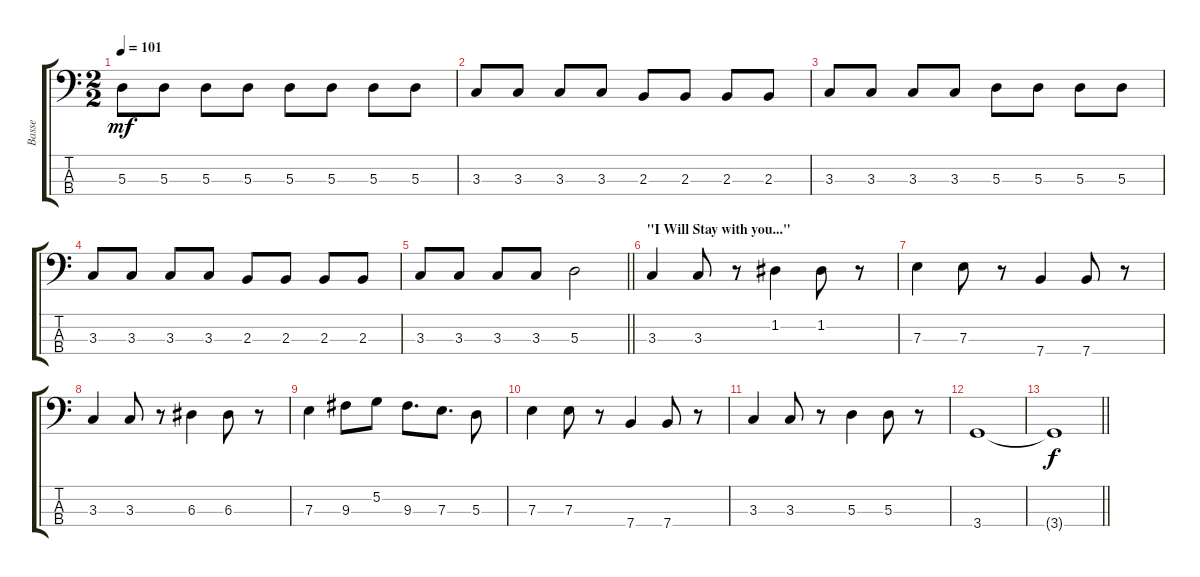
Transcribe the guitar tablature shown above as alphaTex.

\track ("Basse" "Basse") {instrument electricbassfinger}
\staff {score tabs}
\tuning (G2 D2 A1 E1) {hide}
\ts (2 2)
\tempo 101
\clef f4
\ks c
5.3.8{dy mf} 5.3.8 5.3.8 5.3.8 5.3.8 5.3.8 5.3.8 5.3.8 |
3.3.8 3.3.8 3.3.8 3.3.8 2.3.8 2.3.8 2.3.8 2.3.8 |
3.3.8 3.3.8 3.3.8 3.3.8 5.3.8 5.3.8 5.3.8 5.3.8 |
3.3.8 3.3.8 3.3.8 3.3.8 2.3.8 2.3.8 2.3.8 2.3.8 |
\barLineRight lightlight
3.3.8 3.3.8 3.3.8 3.3.8 5.3.2 |
\section ("" "\"I Will Stay with you...\"")
3.3.4 3.3.8 r.8 1.2.4 1.2.8 r.8 |
7.3.4 7.3.8 r.8 7.4.4 7.4.8 r.8 |
3.3.4 3.3.8 r.8 6.3.4 6.3.8 r.8 |
7.3.4 9.3.8 5.2.8 9.3.8{d} 7.3.8{d} 5.3.8 |
7.3.4 7.3.8 r.8 7.4.4 7.4.8 r.8 |
3.3.4 3.3.8 r.8 5.3.4 5.3.8 r.8 |
3.4.1 |
\barLineRight lightlight
3.4{t}.1{dy f}
